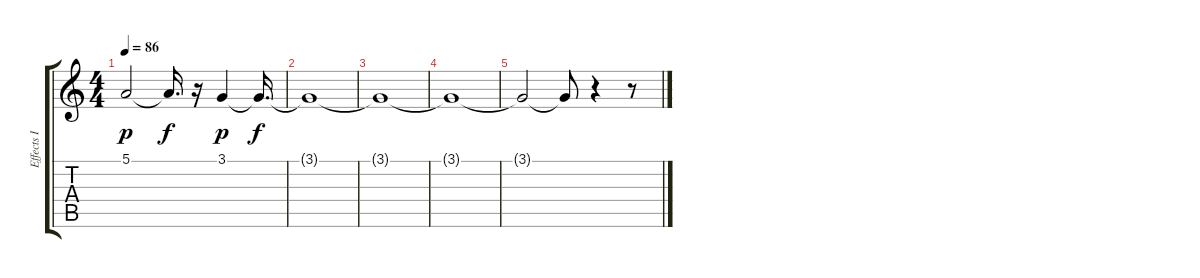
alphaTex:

\track ("Effects I" "Effects I") {instrument seashore}
\staff {score tabs}
\tuning (E4 B3 G3 D3 A2 E2) {hide}
\ts (4 4)
\tempo 86
\clef g2
\ks c
5.1.2{dy p} 5.1{t}.16{d dy f} r.16 3.1.4{dy p} 3.1{t}.16{d dy f} |
3.1{t}.1 |
3.1{t}.1 |
3.1{t}.1 |
3.1{t}.2 3.1{t}.8 r.4 r.8
